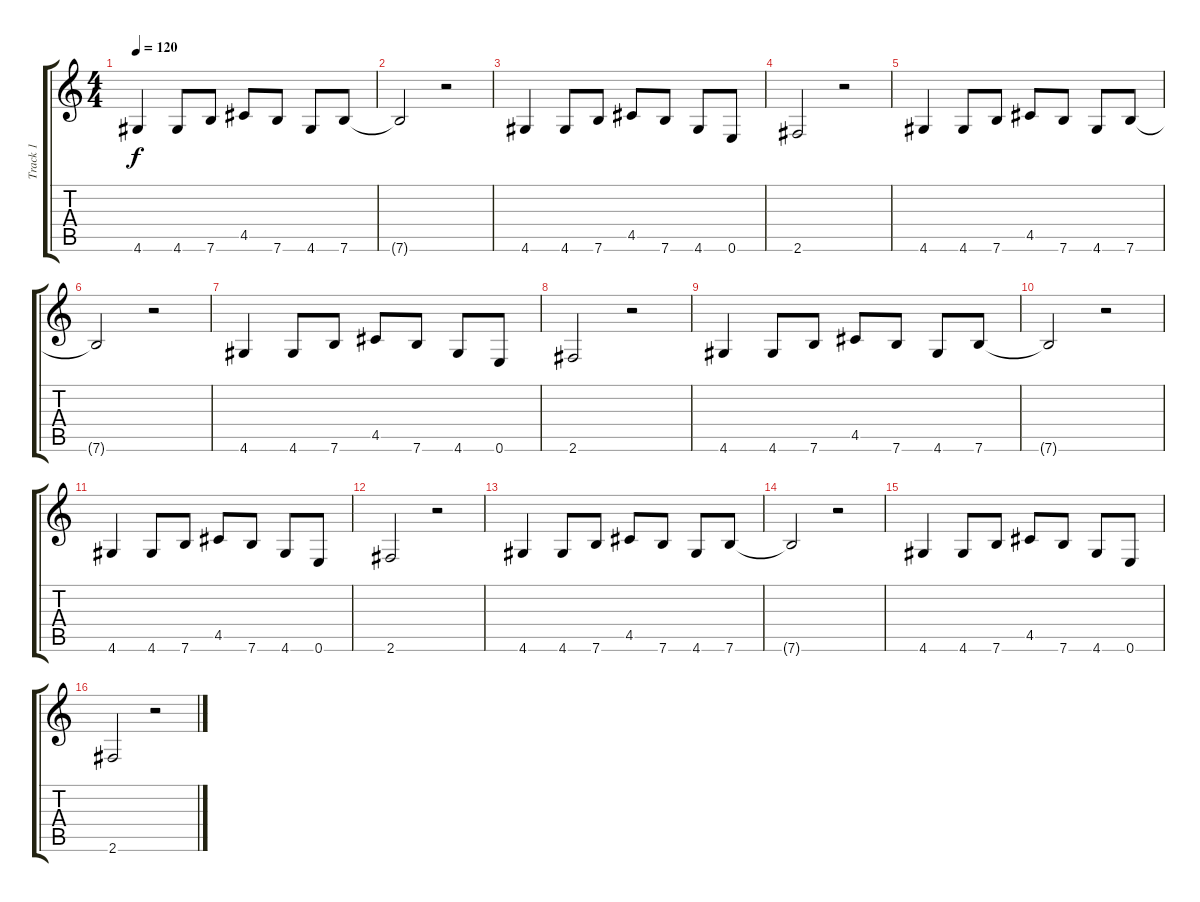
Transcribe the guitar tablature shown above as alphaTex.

\track ("Track 1" "Track 1") {instrument acousticbass}
\staff {score tabs}
\tuning (E4 B3 G3 D3 A2 E2) {hide}
\ts (4 4)
\tempo 120
\clef g2
\ks c
4.6.4{dy f instrument acousticbass} 4.6.8 7.6.8 4.5.8 7.6.8 4.6.8 7.6.8 |
7.6{t}.2 r.2 |
4.6.4 4.6.8 7.6.8 4.5.8 7.6.8 4.6.8 0.6.8 |
2.6.2 r.2 |
4.6.4 4.6.8 7.6.8 4.5.8 7.6.8 4.6.8 7.6.8 |
7.6{t}.2 r.2 |
4.6.4 4.6.8 7.6.8 4.5.8 7.6.8 4.6.8 0.6.8 |
2.6.2 r.2 |
4.6.4 4.6.8 7.6.8 4.5.8 7.6.8 4.6.8 7.6.8 |
7.6{t}.2 r.2 |
4.6.4 4.6.8 7.6.8 4.5.8 7.6.8 4.6.8 0.6.8 |
2.6.2 r.2 |
4.6.4 4.6.8 7.6.8 4.5.8 7.6.8 4.6.8 7.6.8 |
7.6{t}.2 r.2 |
4.6.4 4.6.8 7.6.8 4.5.8 7.6.8 4.6.8 0.6.8 |
2.6.2 r.2
